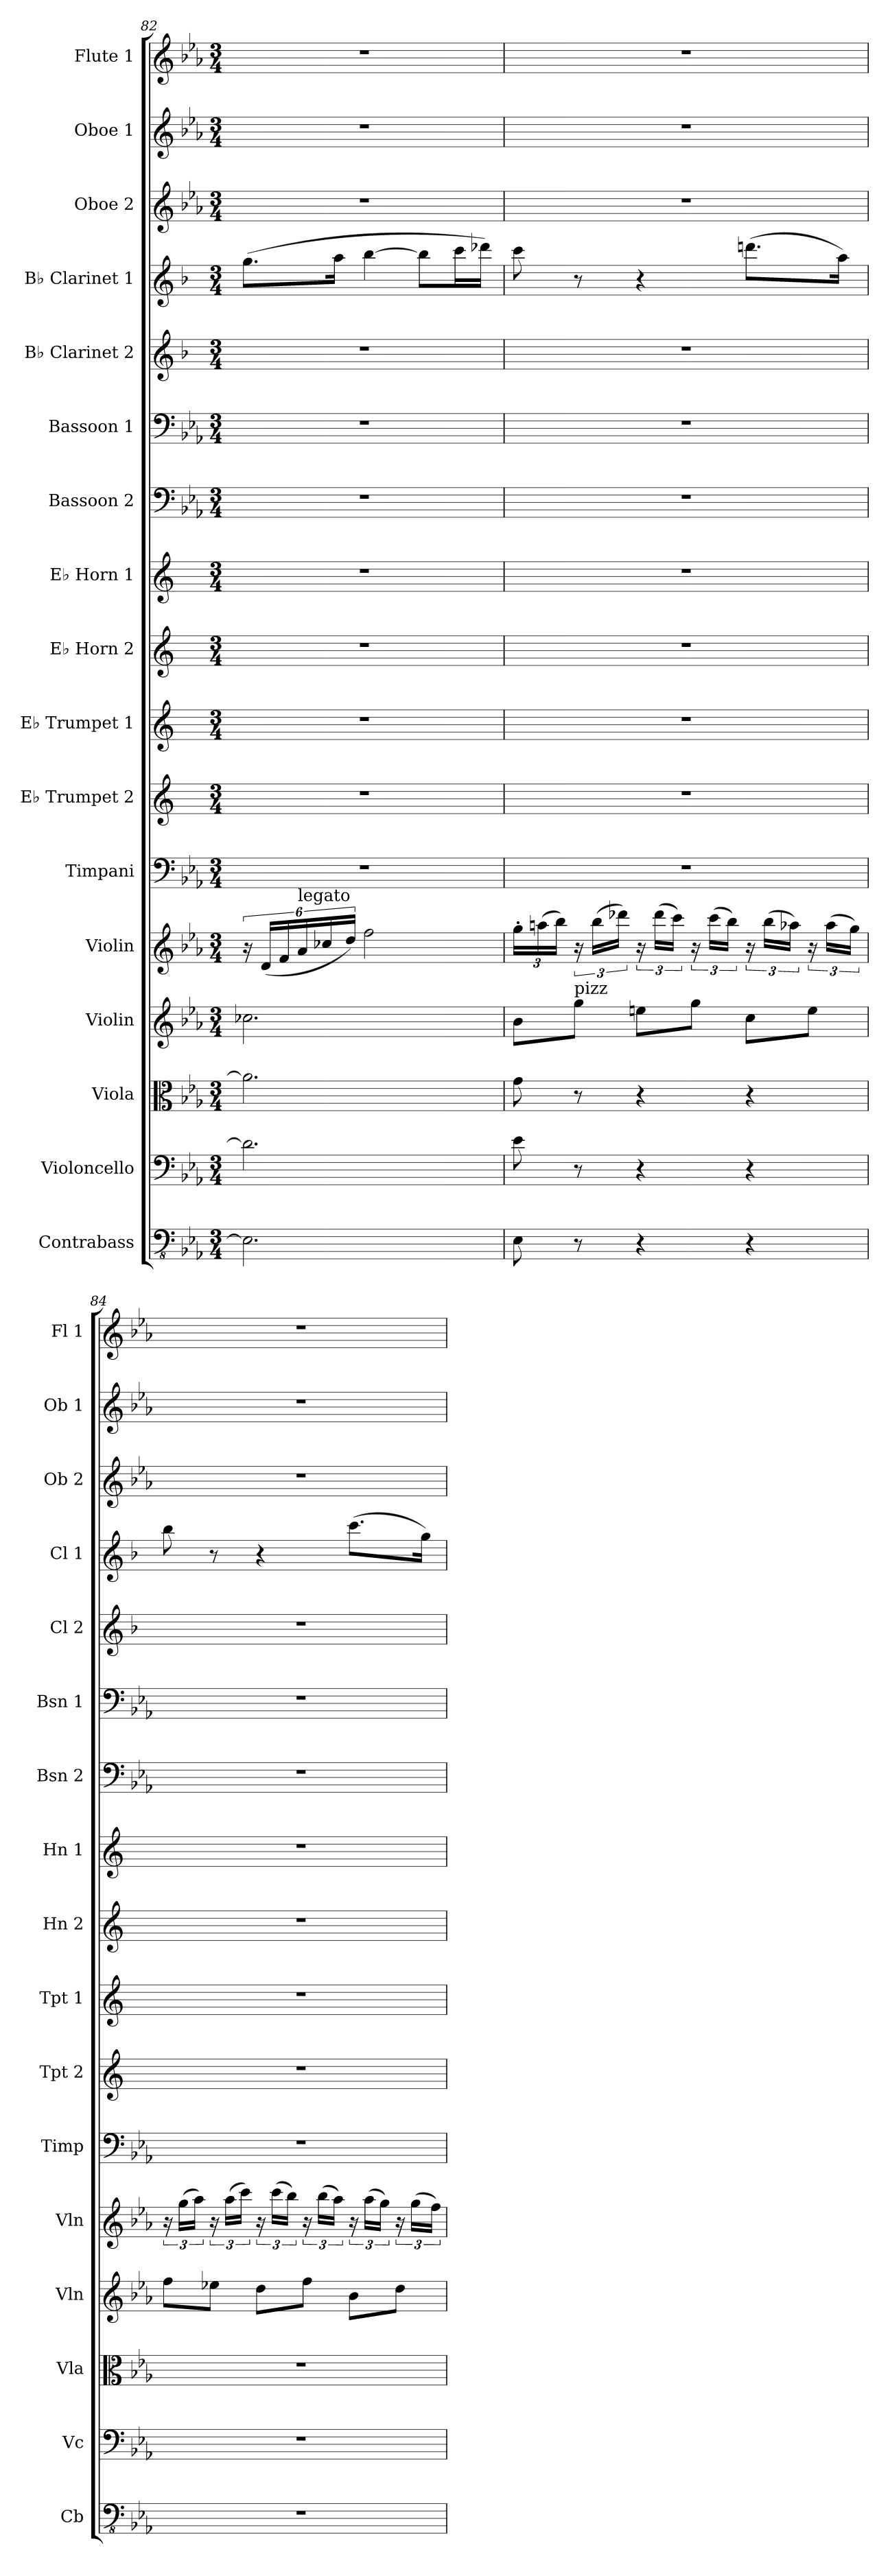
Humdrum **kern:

**kern	**kern	**kern	**kern	**kern	**kern	**kern	**kern	**kern	**kern	**kern	**kern	**kern	**kern	**kern	**kern	**kern
*part17	*part16	*part15	*part14	*part13	*part12	*part11	*part10	*part9	*part8	*part7	*part6	*part5	*part4	*part3	*part2	*part1
*staff17	*staff16	*staff15	*staff14	*staff13	*staff12	*staff11	*staff10	*staff9	*staff8	*staff7	*staff6	*staff5	*staff4	*staff3	*staff2	*staff1
*I"Contrabass	*I"Violoncello	*I"Viola	*I"Violin	*I"Violin	*I"Timpani	*I"E♭ Trumpet 2	*I"E♭ Trumpet 1	*I"E♭ Horn 2	*I"E♭ Horn 1	*I"Bassoon 2	*I"Bassoon 1	*I"B♭ Clarinet 2	*I"B♭ Clarinet 1	*I"Oboe 2	*I"Oboe 1	*I"Flute 1
*I'Cb	*I'Vc	*I'Vla	*I'Vln	*I'Vln	*I'Timp	*I'Tpt 2	*I'Tpt 1	*I'Hn 2	*I'Hn 1	*I'Bsn 2	*I'Bsn 1	*I'Cl 2	*I'Cl 1	*I'Ob 2	*I'Ob 1	*I'Fl 1
*clefFv4	*clefF4	*clefC3	*clefG2	*clefG2	*clefF4	*clefG2	*clefG2	*clefG2	*clefG2	*clefF4	*clefF4	*clefG2	*clefG2	*clefG2	*clefG2	*clefG2
*	*	*	*	*	*	*ITrd-2c-3	*ITrd-2c-3	*ITrd5c9	*ITrd5c9	*	*	*ITrd1c2	*ITrd1c2	*	*	*
*k[b-e-a-]	*k[b-e-a-]	*k[b-e-a-]	*k[b-e-a-]	*k[b-e-a-]	*k[b-e-a-]	*k[b-e-a-]	*k[b-e-a-]	*k[b-e-a-]	*k[b-e-a-]	*k[b-e-a-]	*k[b-e-a-]	*k[b-e-a-]	*k[b-e-a-]	*k[b-e-a-]	*k[b-e-a-]	*k[b-e-a-]
*M3/4	*M3/4	*M3/4	*M3/4	*M3/4	*M3/4	*M3/4	*M3/4	*M3/4	*M3/4	*M3/4	*M3/4	*M3/4	*M3/4	*M3/4	*M3/4	*M3/4
=82	=82	=82	=82	=82	=82	=82	=82	=82	=82	=82	=82	=82	=82	=82	=82	=82
2.EE-\]	2.d\]	2.a-\]	2.cc-X\	24r	2.r	2.r	2.r	2.r	2.r	2.r	2.r	2.r	(>8.ff\L	2.r	2.r	2.r
.	.	.	.	(<24d/LL	.	.	.	.	.	.	.	.	.	.	.	.
.	.	.	.	24f/	.	.	.	.	.	.	.	.	.	.	.	.
!	!	!	!	!LO:TX:a:t=legato	!	!	!	!	!	!	!	!	!	!	!	!
.	.	.	.	24a-/	.	.	.	.	.	.	.	.	.	.	.	.
.	.	.	.	24cc-X/	.	.	.	.	.	.	.	.	.	.	.	.
.	.	.	.	.	.	.	.	.	.	.	.	.	16gg\Jk	.	.	.
.	.	.	.	24dd/JJ)	.	.	.	.	.	.	.	.	.	.	.	.
.	.	.	.	2ff\	.	.	.	.	.	.	.	.	[4aa-\	.	.	.
.	.	.	.	.	.	.	.	.	.	.	.	.	8aa-\L]	.	.	.
.	.	.	.	.	.	.	.	.	.	.	.	.	16bb-\L	.	.	.
.	.	.	.	.	.	.	.	.	.	.	.	.	16ccc-X\JJ)	.	.	.
!!LO:PB:g=z
=83	=83	=83	=83	=83	=83	=83	=83	=83	=83	=83	=83	=83	=83	=83	=83	=83
*	*	*	*	*Xbrackettup	*	*	*	*	*	*	*	*	*	*	*	*
8EE-\	8e-\	8g\	8b-\L	24gg'\LL	2.r	2.r	2.r	2.r	2.r	2.r	2.r	2.r	8bb-\	2.r	2.r	2.r
.	.	.	.	(>24aan\	.	.	.	.	.	.	.	.	.	.	.	.
.	.	.	.	24bb-\JJ)	.	.	.	.	.	.	.	.	.	.	.	.
*	*	*	*	*brackettup	*	*	*	*	*	*	*	*	*	*	*	*
!	!	!	!LO:TX:a:t=pizz	!	!	!	!	!	!	!	!	!	!	!	!	!
8r	8r	8r	8gg\J	24r	.	.	.	.	.	.	.	.	8r	.	.	.
.	.	.	.	(>24bb-\LL	.	.	.	.	.	.	.	.	.	.	.	.
.	.	.	.	24ddd-X\JJ)	.	.	.	.	.	.	.	.	.	.	.	.
4r	4r	4r	8een\L	24r	.	.	.	.	.	.	.	.	4r	.	.	.
.	.	.	.	(>24ddd-\LL	.	.	.	.	.	.	.	.	.	.	.	.
.	.	.	.	24ccc\JJ)	.	.	.	.	.	.	.	.	.	.	.	.
.	.	.	8gg\J	24r	.	.	.	.	.	.	.	.	.	.	.	.
.	.	.	.	(>24ccc\LL	.	.	.	.	.	.	.	.	.	.	.	.
.	.	.	.	24bb-\JJ)	.	.	.	.	.	.	.	.	.	.	.	.
4r	4r	4r	8cc\L	24r	.	.	.	.	.	.	.	.	(>8.cccn\L	.	.	.
.	.	.	.	(>24bb-\LL	.	.	.	.	.	.	.	.	.	.	.	.
.	.	.	.	24aa-X\JJ)	.	.	.	.	.	.	.	.	.	.	.	.
.	.	.	8ee\J	24r	.	.	.	.	.	.	.	.	.	.	.	.
.	.	.	.	(>24aa-\LL	.	.	.	.	.	.	.	.	.	.	.	.
.	.	.	.	.	.	.	.	.	.	.	.	.	16gg\Jk)	.	.	.
.	.	.	.	24gg\JJ)	.	.	.	.	.	.	.	.	.	.	.	.
=84	=84	=84	=84	=84	=84	=84	=84	=84	=84	=84	=84	=84	=84	=84	=84	=84
2.r	2.r	2.r	8ff\L	24r	2.r	2.r	2.r	2.r	2.r	2.r	2.r	2.r	8aa-\	2.r	2.r	2.r
.	.	.	.	(>24gg\LL	.	.	.	.	.	.	.	.	.	.	.	.
.	.	.	.	24aa-\JJ)	.	.	.	.	.	.	.	.	.	.	.	.
.	.	.	8ee-X\J	24r	.	.	.	.	.	.	.	.	8r	.	.	.
.	.	.	.	(>24aa-\LL	.	.	.	.	.	.	.	.	.	.	.	.
.	.	.	.	24ccc\JJ)	.	.	.	.	.	.	.	.	.	.	.	.
.	.	.	8dd\L	24r	.	.	.	.	.	.	.	.	4r	.	.	.
.	.	.	.	(>24ccc\LL	.	.	.	.	.	.	.	.	.	.	.	.
.	.	.	.	24bb-\JJ)	.	.	.	.	.	.	.	.	.	.	.	.
.	.	.	8ff\J	24r	.	.	.	.	.	.	.	.	.	.	.	.
.	.	.	.	(>24bb-\LL	.	.	.	.	.	.	.	.	.	.	.	.
.	.	.	.	24aa-\JJ)	.	.	.	.	.	.	.	.	.	.	.	.
.	.	.	8b-\L	24r	.	.	.	.	.	.	.	.	(>8.bb-\L	.	.	.
.	.	.	.	(>24aa-\LL	.	.	.	.	.	.	.	.	.	.	.	.
.	.	.	.	24gg\JJ)	.	.	.	.	.	.	.	.	.	.	.	.
.	.	.	8dd\J	24r	.	.	.	.	.	.	.	.	.	.	.	.
.	.	.	.	(>24gg\LL	.	.	.	.	.	.	.	.	.	.	.	.
.	.	.	.	.	.	.	.	.	.	.	.	.	16ff\Jk)	.	.	.
.	.	.	.	24ff\JJ)	.	.	.	.	.	.	.	.	.	.	.	.
=	=	=	=	=	=	=	=	=	=	=	=	=	=	=	=	=
*-	*-	*-	*-	*-	*-	*-	*-	*-	*-	*-	*-	*-	*-	*-	*-	*-
